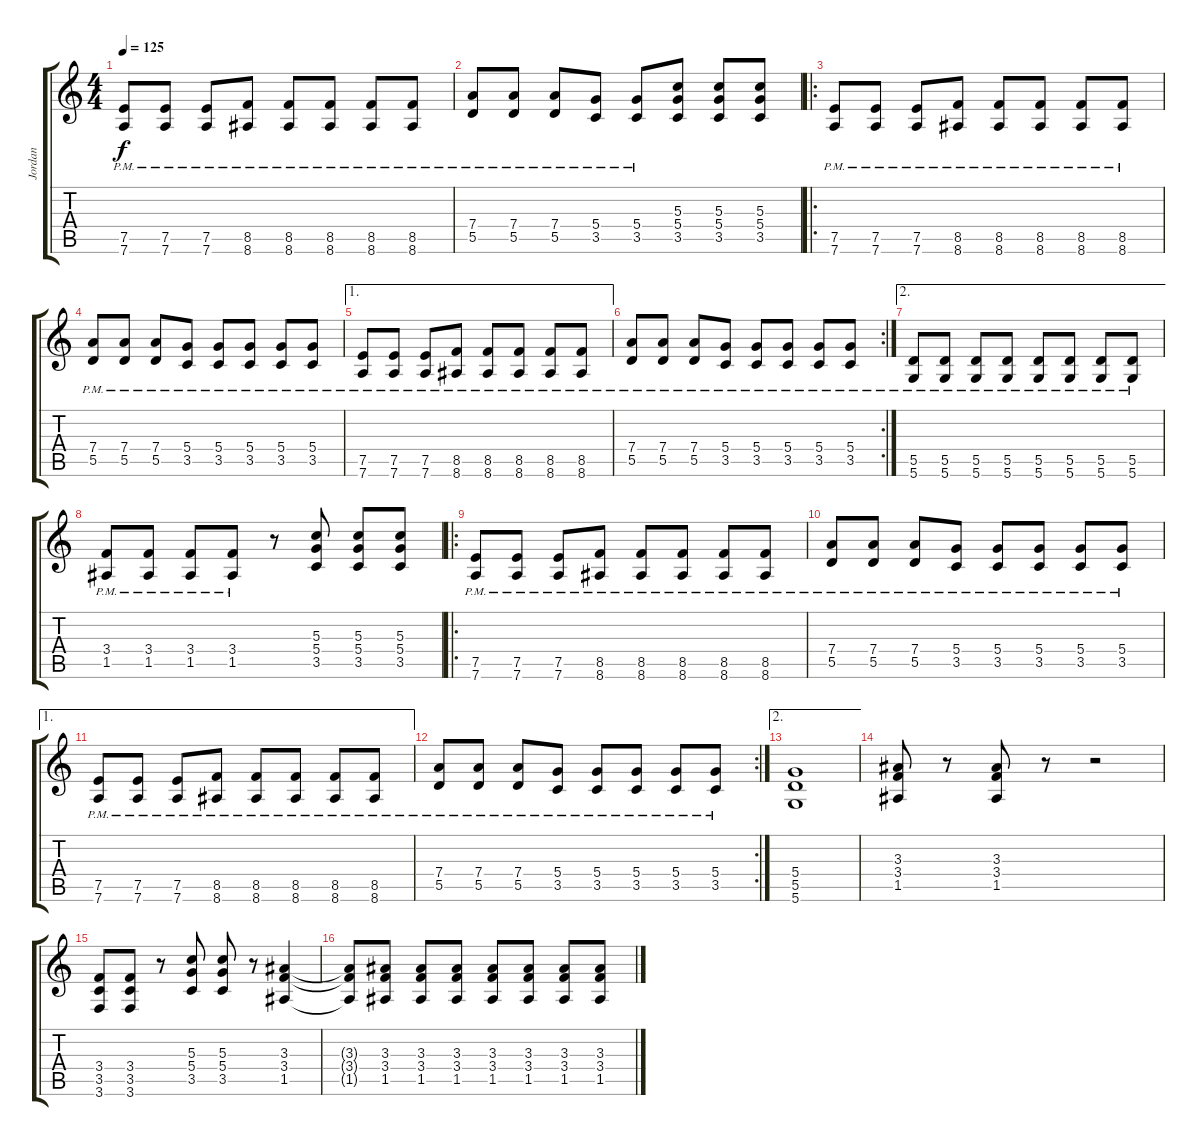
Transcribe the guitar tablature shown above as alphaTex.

\track ("Jordan" "Jordan") {instrument distortionguitar}
\staff {score tabs}
\tuning (E4 B3 G3 D3 A2 D2) {hide}
\ts (4 4)
\tempo 125
\clef g2
\ks c
(7.5{pm} 7.6{pm}).8{dy f} (7.5{pm} 7.6{pm}).8 (7.5{pm} 7.6{pm}).8 (8.5{pm} 8.6{pm}).8 (8.5{pm} 8.6{pm}).8 (8.5{pm} 8.6{pm}).8 (8.5{pm} 8.6{pm}).8 (8.5{pm} 8.6{pm}).8 |
(7.4{pm} 5.5{pm}).8 (7.4{pm} 5.5{pm}).8 (7.4{pm} 5.5{pm}).8 (5.4{pm} 3.5{pm}).8 (5.4{pm} 3.5{pm}).8 (5.3 5.4 3.5).8 (5.3 5.4 3.5).8 (5.3 5.4 3.5).8 |
\ro
(7.5{pm} 7.6{pm}).8 (7.5{pm} 7.6{pm}).8 (7.5{pm} 7.6{pm}).8 (8.5{pm} 8.6{pm}).8 (8.5{pm} 8.6{pm}).8 (8.5{pm} 8.6{pm}).8 (8.5{pm} 8.6{pm}).8 (8.5{pm} 8.6{pm}).8 |
(7.4{pm} 5.5{pm}).8 (7.4{pm} 5.5{pm}).8 (7.4{pm} 5.5{pm}).8 (5.4{pm} 3.5{pm}).8 (5.4{pm} 3.5{pm}).8 (5.4{pm} 3.5{pm}).8 (5.4{pm} 3.5{pm}).8 (5.4{pm} 3.5{pm}).8 |
\ae 1
(7.5{pm} 7.6{pm}).8 (7.5{pm} 7.6{pm}).8 (7.5{pm} 7.6{pm}).8 (8.5{pm} 8.6{pm}).8 (8.5{pm} 8.6{pm}).8 (8.5{pm} 8.6{pm}).8 (8.5{pm} 8.6{pm}).8 (8.5{pm} 8.6{pm}).8 |
\rc 2
(7.4{pm} 5.5{pm}).8 (7.4{pm} 5.5{pm}).8 (7.4{pm} 5.5{pm}).8 (5.4{pm} 3.5{pm}).8 (5.4{pm} 3.5{pm}).8 (5.4{pm} 3.5{pm}).8 (5.4{pm} 3.5{pm}).8 (5.4{pm} 3.5{pm}).8 |
\ae 2
(5.5{pm} 5.6{pm}).8 (5.5{pm} 5.6{pm}).8 (5.5{pm} 5.6{pm}).8 (5.5{pm} 5.6{pm}).8 (5.5{pm} 5.6{pm}).8 (5.5{pm} 5.6{pm}).8 (5.5{pm} 5.6{pm}).8 (5.5{pm} 5.6{pm}).8 |
(3.4{pm} 1.5{pm}).8 (3.4{pm} 1.5{pm}).8 (3.4{pm} 1.5{pm}).8 (3.4{pm} 1.5{pm}).8 r.8 (5.3 5.4 3.5).8 (5.3 5.4 3.5).8 (5.3 5.4 3.5).8 |
\ro
(7.5{pm} 7.6{pm}).8 (7.5{pm} 7.6{pm}).8 (7.5{pm} 7.6{pm}).8 (8.5{pm} 8.6{pm}).8 (8.5{pm} 8.6{pm}).8 (8.5{pm} 8.6{pm}).8 (8.5{pm} 8.6{pm}).8 (8.5{pm} 8.6{pm}).8 |
(7.4{pm} 5.5{pm}).8 (7.4{pm} 5.5{pm}).8 (7.4{pm} 5.5{pm}).8 (5.4{pm} 3.5{pm}).8 (5.4{pm} 3.5{pm}).8 (5.4{pm} 3.5{pm}).8 (5.4{pm} 3.5{pm}).8 (5.4{pm} 3.5{pm}).8 |
\ae 1
(7.5{pm} 7.6{pm}).8 (7.5{pm} 7.6{pm}).8 (7.5{pm} 7.6{pm}).8 (8.5{pm} 8.6{pm}).8 (8.5{pm} 8.6{pm}).8 (8.5{pm} 8.6{pm}).8 (8.5{pm} 8.6{pm}).8 (8.5{pm} 8.6{pm}).8 |
\rc 2
(7.4{pm} 5.5{pm}).8 (7.4{pm} 5.5{pm}).8 (7.4{pm} 5.5{pm}).8 (5.4{pm} 3.5{pm}).8 (5.4{pm} 3.5{pm}).8 (5.4{pm} 3.5{pm}).8 (5.4{pm} 3.5{pm}).8 (5.4{pm} 3.5{pm}).8 |
\ae 2
(5.4 5.5 5.6).1 |
(3.3 3.4 1.5).8 r.8 (3.3 3.4 1.5).8 r.8 r.2 |
(3.4 3.5 3.6).8 (3.4 3.5 3.6).8 r.8 (5.3 5.4 3.5).8 (5.3 5.4 3.5).8 r.8 (3.3 3.4 1.5).4 |
(3.3{t} 3.4{t} 1.5{t}).8 (3.3 3.4 1.5).8 (3.3 3.4 1.5).8 (3.3 3.4 1.5).8 (3.3 3.4 1.5).8 (3.3 3.4 1.5).8 (3.3 3.4 1.5).8 (3.3 3.4 1.5).8
